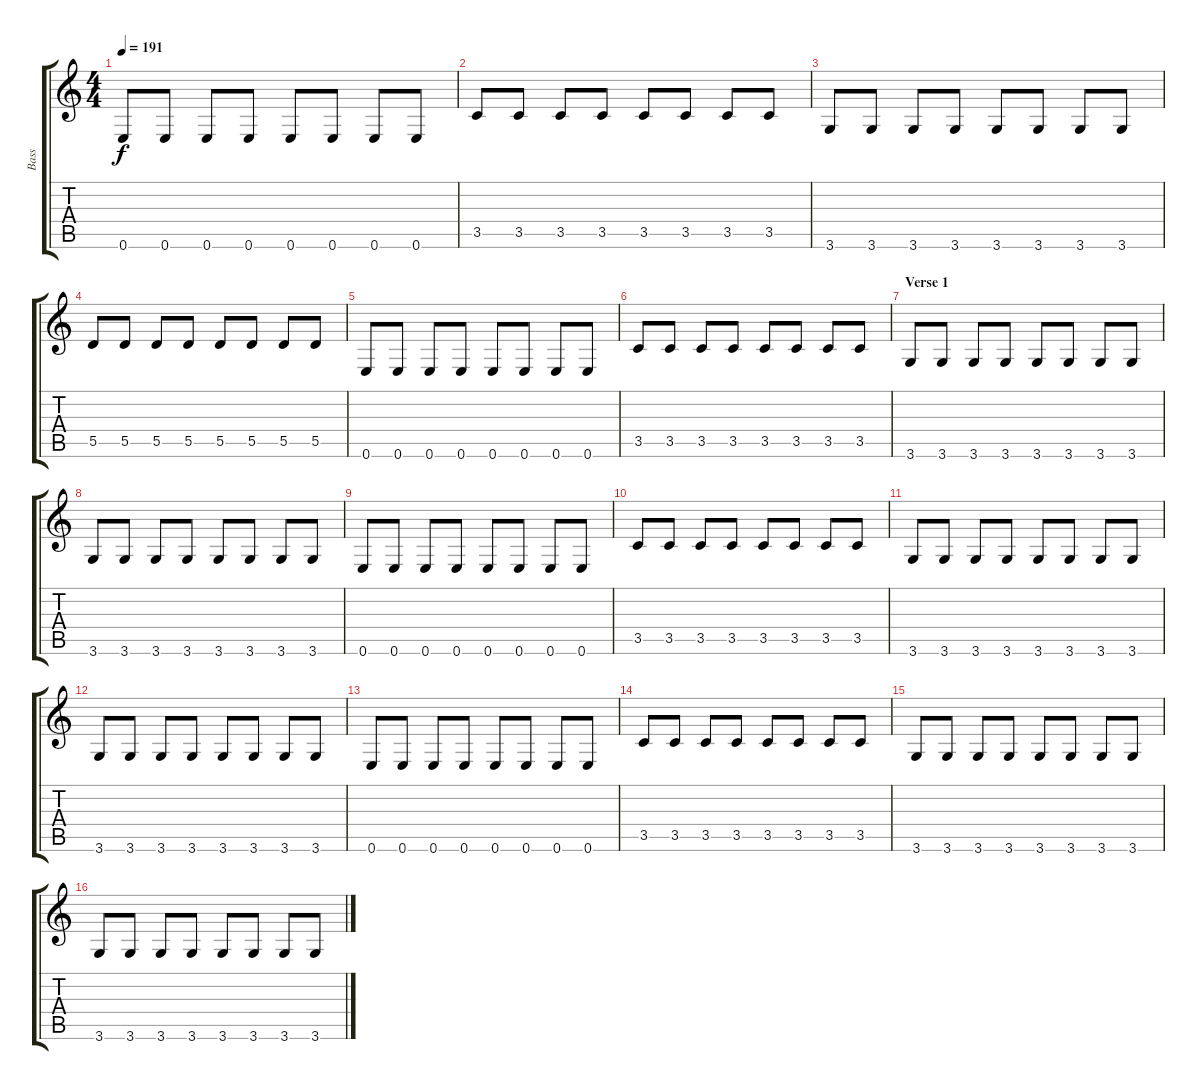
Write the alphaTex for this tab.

\track ("Bass" "Bass") {instrument electricbasspick}
\staff {score tabs}
\tuning (E4 B3 G3 D3 A2 E2) {hide}
\ts (4 4)
\tempo 191
\clef g2
\ks c
0.6.8{dy f} 0.6.8 0.6.8 0.6.8 0.6.8 0.6.8 0.6.8 0.6.8 |
3.5.8 3.5.8 3.5.8 3.5.8 3.5.8 3.5.8 3.5.8 3.5.8 |
3.6.8 3.6.8 3.6.8 3.6.8 3.6.8 3.6.8 3.6.8 3.6.8 |
5.5.8 5.5.8 5.5.8 5.5.8 5.5.8 5.5.8 5.5.8 5.5.8 |
0.6.8 0.6.8 0.6.8 0.6.8 0.6.8 0.6.8 0.6.8 0.6.8 |
3.5.8 3.5.8 3.5.8 3.5.8 3.5.8 3.5.8 3.5.8 3.5.8 |
\section ("" "Verse 1")
3.6.8 3.6.8 3.6.8 3.6.8 3.6.8 3.6.8 3.6.8 3.6.8 |
3.6.8 3.6.8 3.6.8 3.6.8 3.6.8 3.6.8 3.6.8 3.6.8 |
0.6.8 0.6.8 0.6.8 0.6.8 0.6.8 0.6.8 0.6.8 0.6.8 |
3.5.8 3.5.8 3.5.8 3.5.8 3.5.8 3.5.8 3.5.8 3.5.8 |
3.6.8 3.6.8 3.6.8 3.6.8 3.6.8 3.6.8 3.6.8 3.6.8 |
3.6.8 3.6.8 3.6.8 3.6.8 3.6.8 3.6.8 3.6.8 3.6.8 |
0.6.8 0.6.8 0.6.8 0.6.8 0.6.8 0.6.8 0.6.8 0.6.8 |
3.5.8 3.5.8 3.5.8 3.5.8 3.5.8 3.5.8 3.5.8 3.5.8 |
3.6.8 3.6.8 3.6.8 3.6.8 3.6.8 3.6.8 3.6.8 3.6.8 |
3.6.8 3.6.8 3.6.8 3.6.8 3.6.8 3.6.8 3.6.8 3.6.8
